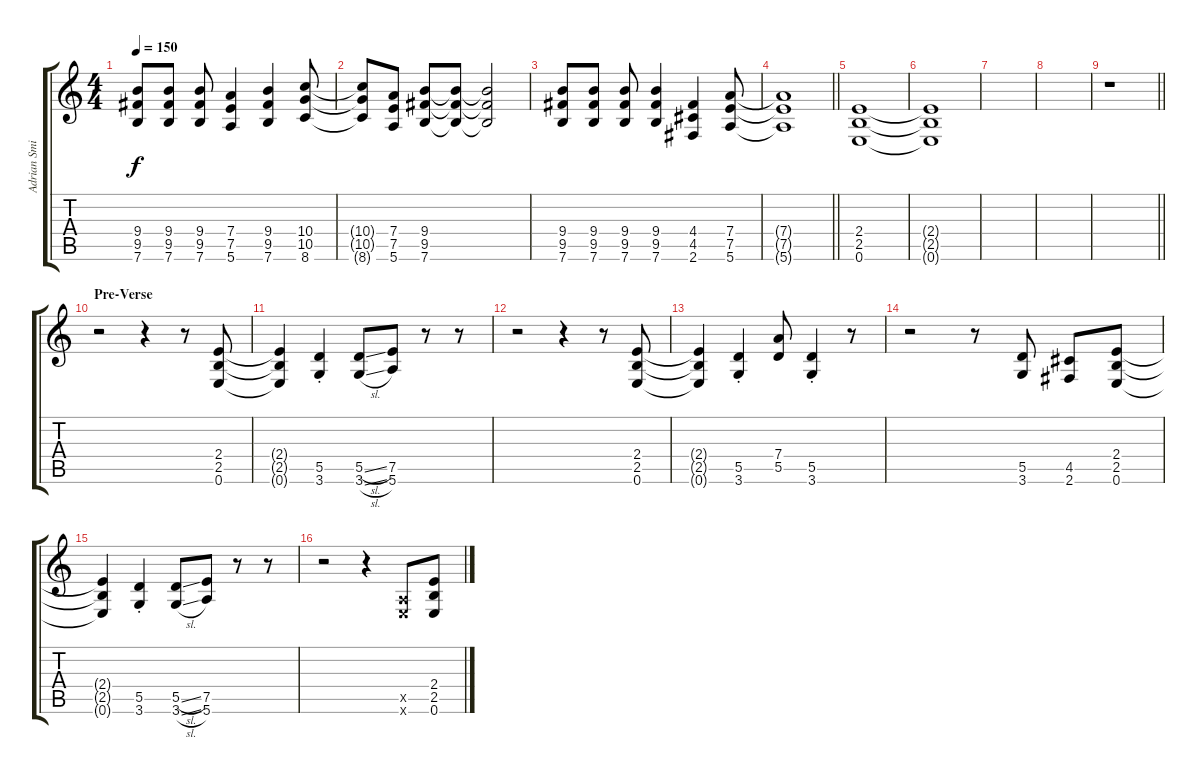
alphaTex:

\track ("Adrian Smith" "Adrian Smi") {instrument distortionguitar}
\staff {score tabs}
\tuning (E4 B3 G3 D3 A2 E2) {hide}
\ts (4 4)
\tempo 150
\clef g2
\ks c
(9.4 9.5 7.6).8{dy f} (9.4 9.5 7.6).8 (9.4 9.5 7.6).8 (7.4 7.5 5.6).4 (9.4 9.5 7.6).4 (10.4 10.5 8.6).8 |
(10.4{t} 10.5{t} 8.6{t}).8 (7.4 7.5 5.6).8 (9.4 9.5 7.6).8 (9.4{t} 9.5{t} 7.6{t}).8 (9.4{t} 9.5{t} 7.6{t}).2 |
(9.4 9.5 7.6).8 (9.4 9.5 7.6).8 (9.4 9.5 7.6).8 (9.4 9.5 7.6).4 (4.4 4.5 2.6).4 (7.4 7.5 5.6).8 |
\barLineRight lightlight
(7.4{t} 7.5{t} 5.6{t}).1 |
(2.4 2.5 0.6).1 |
(2.4{t} 2.5{t} 0.6{t}).1{volume 0} |
|
|
\barLineRight lightlight
r.1 |
\section ("" "Pre-Verse")
r.2 r.4 r.8 (2.4 2.5 0.6).8 |
(2.4{t} 2.5{t} 0.6{t}).4 (5.5{st} 3.6{st}).4 (5.5{sl} 3.6{sl}).8 (7.5 5.6).8 r.8 r.8 |
r.2 r.4 r.8 (2.4 2.5 0.6).8 |
(2.4{t} 2.5{t} 0.6{t}).4 (5.5{st} 3.6{st}).4 (7.4 5.5).8 (5.5{st} 3.6{st}).4 r.8 |
r.2 r.8 (5.5 3.6).8 (4.5 2.6).8 (2.4 2.5 0.6).8 |
(2.4{t} 2.5{t} 0.6{t}).4 (5.5{st} 3.6{st}).4 (5.5{sl} 3.6{sl}).8 (7.5 5.6).8 r.8 r.8 |
r.2 r.4 (0.5{x} 0.6{x}).8 (2.4 2.5 0.6).8
